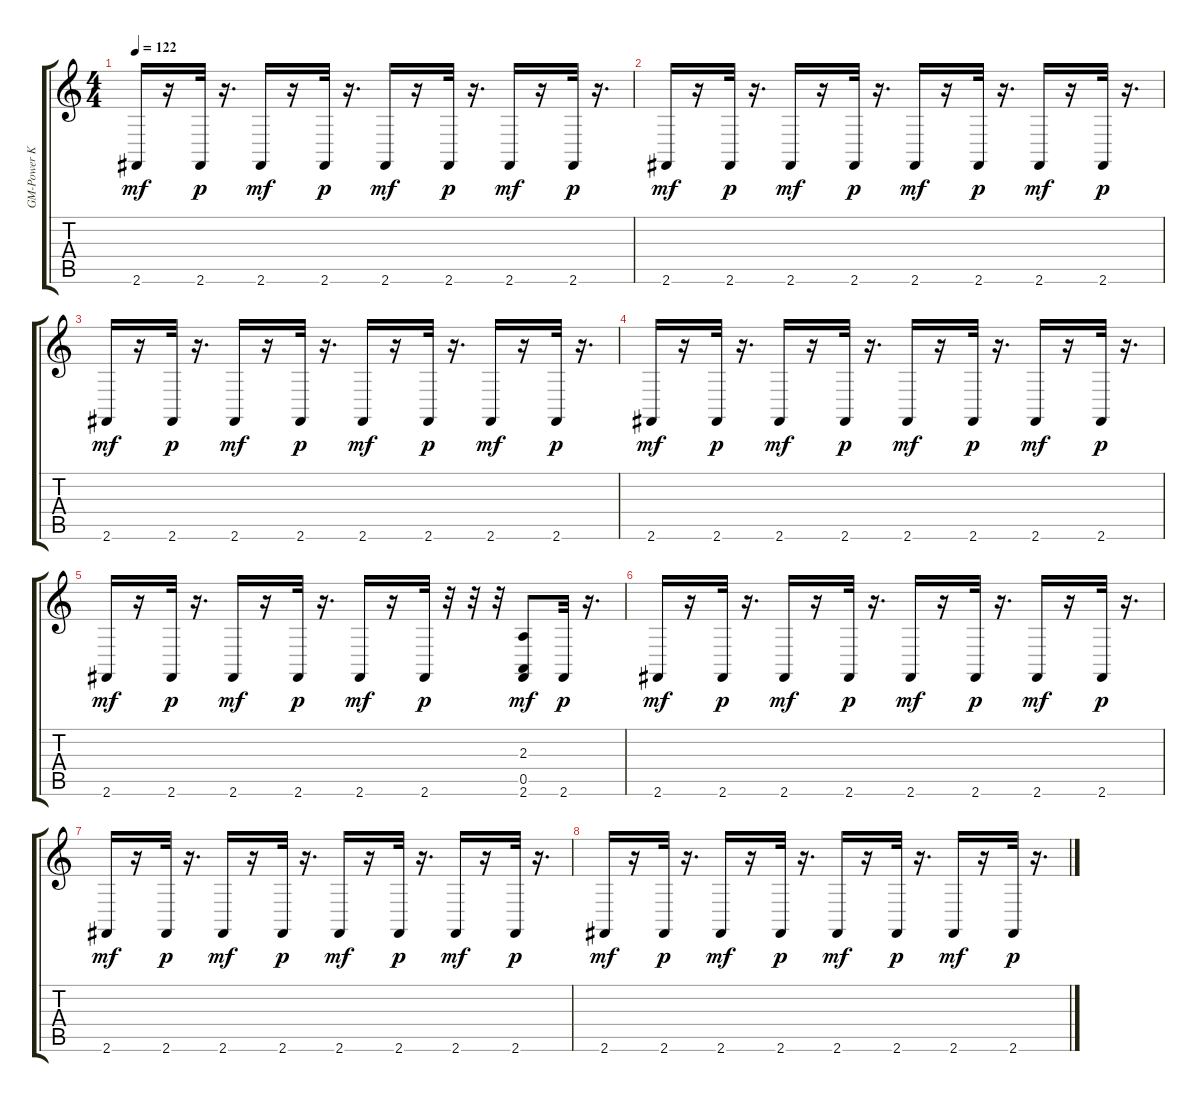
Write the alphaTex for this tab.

\track ("GM-Power Kit" "GM-Power K") {instrument steeldrums}
\staff {score tabs}
\tuning (E4 B3 G3 D3 A2 E2) {hide}
\ts (4 4)
\tempo 122
\clef g2
\ks c
2.6.16{dy mf} r.16 2.6.32{dy p} r.16{d} 2.6.16{dy mf} r.16 2.6.32{dy p} r.16{d} 2.6.16{dy mf} r.16 2.6.32{dy p} r.16{d} 2.6.16{dy mf} r.16 2.6.32{dy p} r.16{d} |
2.6.16{dy mf} r.16 2.6.32{dy p} r.16{d} 2.6.16{dy mf} r.16 2.6.32{dy p} r.16{d} 2.6.16{dy mf} r.16 2.6.32{dy p} r.16{d} 2.6.16{dy mf} r.16 2.6.32{dy p} r.16{d} |
2.6.16{dy mf} r.16 2.6.32{dy p} r.16{d} 2.6.16{dy mf} r.16 2.6.32{dy p} r.16{d} 2.6.16{dy mf} r.16 2.6.32{dy p} r.16{d} 2.6.16{dy mf} r.16 2.6.32{dy p} r.16{d} |
2.6.16{dy mf} r.16 2.6.32{dy p} r.16{d} 2.6.16{dy mf} r.16 2.6.32{dy p} r.16{d} 2.6.16{dy mf} r.16 2.6.32{dy p} r.16{d} 2.6.16{dy mf} r.16 2.6.32{dy p} r.16{d} |
2.6.16{dy mf} r.16 2.6.32{dy p} r.16{d} 2.6.16{dy mf} r.16 2.6.32{dy p} r.16{d} 2.6.16{dy mf} r.16 2.6.32{dy p} r.32 r.32 r.32 (2.3 0.5 2.6).8{dy mf} 2.6.32{dy p} r.16{d} |
2.6.16{dy mf} r.16 2.6.32{dy p} r.16{d} 2.6.16{dy mf} r.16 2.6.32{dy p} r.16{d} 2.6.16{dy mf} r.16 2.6.32{dy p} r.16{d} 2.6.16{dy mf} r.16 2.6.32{dy p} r.16{d} |
2.6.16{dy mf} r.16 2.6.32{dy p} r.16{d} 2.6.16{dy mf} r.16 2.6.32{dy p} r.16{d} 2.6.16{dy mf} r.16 2.6.32{dy p} r.16{d} 2.6.16{dy mf} r.16 2.6.32{dy p} r.16{d} |
2.6.16{dy mf} r.16 2.6.32{dy p} r.16{d} 2.6.16{dy mf} r.16 2.6.32{dy p} r.16{d} 2.6.16{dy mf} r.16 2.6.32{dy p} r.16{d} 2.6.16{dy mf} r.16 2.6.32{dy p} r.16{d}
